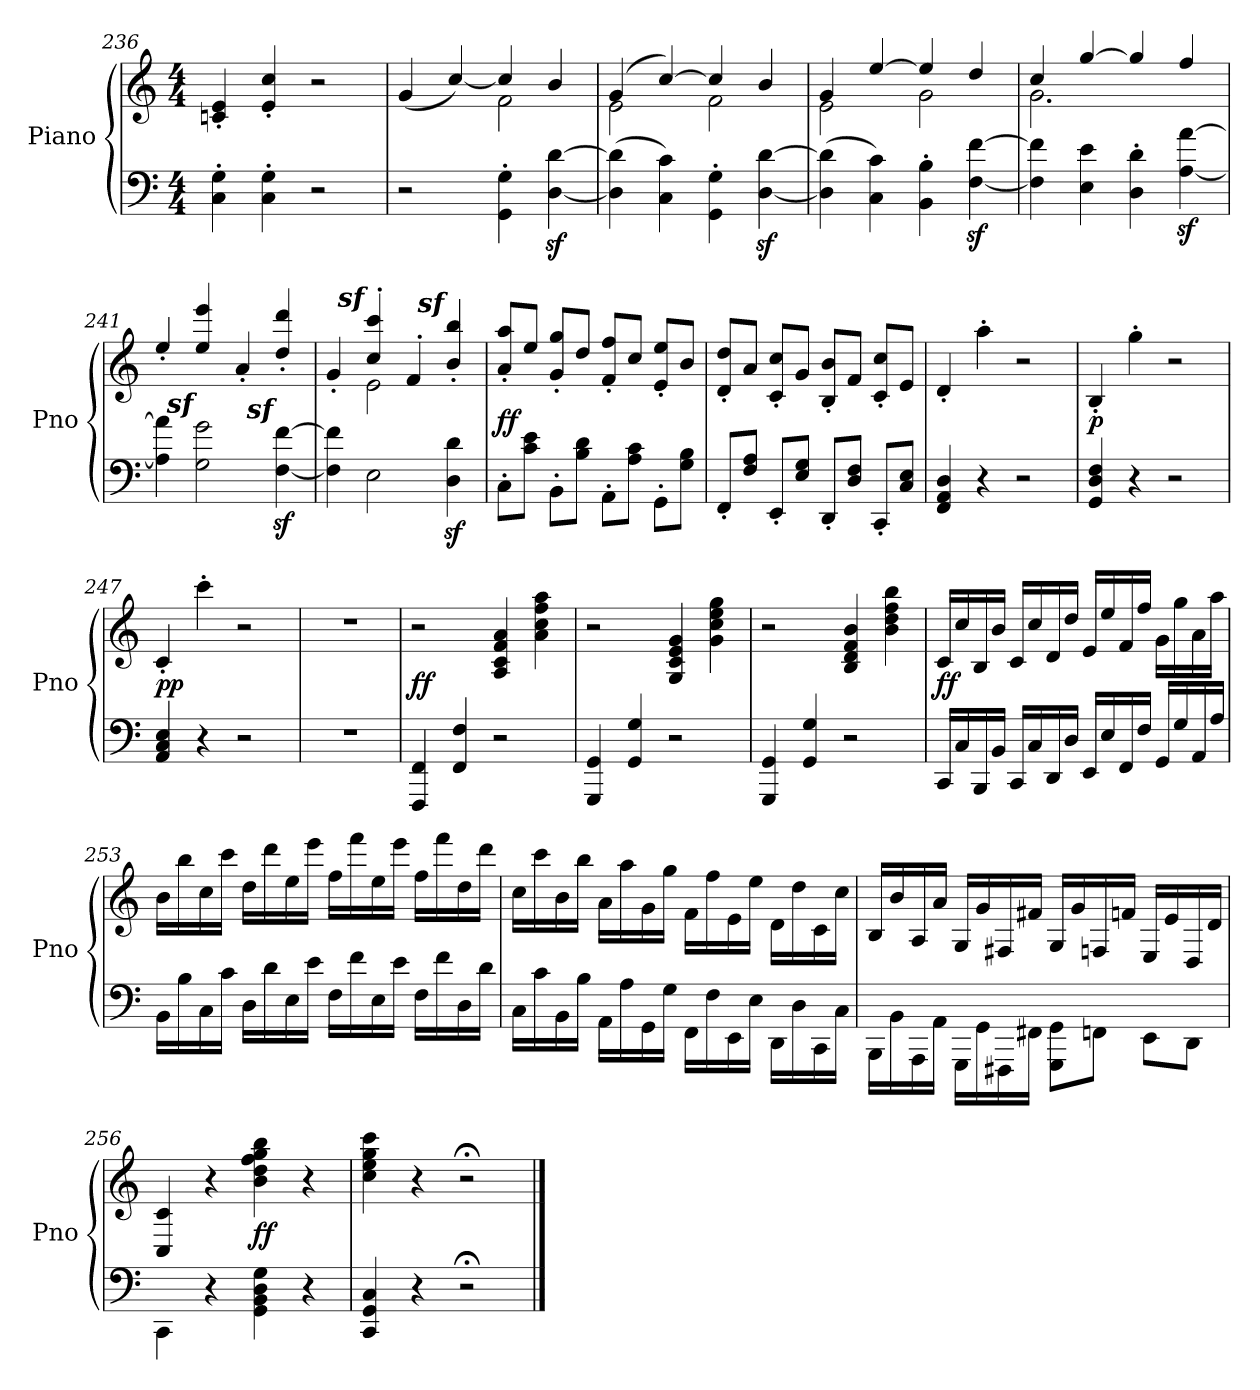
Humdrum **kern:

**kern	**kern	**dynam
*part1	*part1	*part1
*staff2	*staff1	*staff1/2
*I"Piano	*	*
*I'Pno	*	*
*clefF4	*clefG2	*
*k[]	*k[]	*
*C:	*C:	*
*M4/4	*M4/4	*
=236	=236	=236
4C' 4G'	4cn' 4e'	.
4C' 4G'	4e' 4cc'	.
2r	2r	.
=237	=237	=237
*	*^	*
2r	(>4g	2ryy	.
.	[4cc/)	.	.
4GG'\ 4G'\	4cc]	2f	.
[4Dz [4dz	4b	.	.
=238	=238	=238	=238
(4D] 4d]	(4g	2e	.
4C 4c)	[4cc)	.	.
4GG'\ 4G'\	4cc]	2f	.
[4Dz [4dz	4b	.	.
=239	=239	=239	=239
(4D] 4d]	4g	2e	.
4C 4c)	[4ee	.	.
4BB' 4B'	4ee]	2g	.
[4Fz [4fz	4dd	.	.
=240	=240	=240	=240
4F] 4f]	4cc	2.g	.
4E 4e	[4gg	.	.
4D' 4d'	4gg]	.	.
[4Az\ [4az\	4ff/	4ryy	.
*	*v	*v	*
=241	=241	=241
4A]\ 4a]\	4ee'>/	.
!	!LO:DY:rj	!
2G\ 2g\	4eez>/ 4eeez>/	.
.	4a'>	.
!	!LO:DY:rj	!
[4Fz\ [4fz\	4ddz>'>/ 4dddz>'>/	.
=242	=242	=242
*	*^	*
4F]\ 4f]\	4g'>	4ryy	.
!	!LO:DY:rj	!	!
2E	4ccz>' 4cccz>'	2e	.
.	4f'	.	.
!	!LO:DY:rj	!	!
4Dz\ 4dz\	4bz>'>/ 4bbz>'>/	4ryy	.
*	*v	*v	*
=243	=243	=243
8C'L	8a'/ 8aa'/L	ff
8c 8eJ	8ee/J	.
8BB'L	8g'/ 8gg'/L	.
8B 8dJ	8dd/J	.
8AA'L	8f'/ 8ff'/L	.
8A 8cJ	8cc/J	.
8GG'L	8e' 8ee'L	.
8G 8BJ	8bJ	.
=244	=244	=244
8FF'L	8d' 8dd'L	.
8F 8AJ	8aJ	.
8EE'L	8c' 8cc'L	.
8E 8GJ	8gJ	.
8DD'L	8B' 8b'L	.
8D 8FJ	8fJ	.
8CC'L	8c' 8cc'L	.
8C 8EJ	8eJ	.
=245	=245	=245
4FF 4AA 4D	4d'	.
4r	4aa'	.
2r	2r	.
=246	=246	=246
4GG 4D 4F	4B'	p
4r	4gg'	.
2r	2r	.
=247	=247	=247
4AA 4C 4E	4c'	pp
4r	4ccc'	.
2r	2r	.
=248	=248	=248
1r	1r	.
=249	=249	=249
4FFF 4FF	2r	ff
4FF 4F	.	.
2r	4A 4c 4f 4a	.
.	4a 4cc 4ff 4aa	.
=250	=250	=250
4GGG 4GG	2r	.
4GG 4G	.	.
2r	4G 4c 4e 4g	.
.	4g 4cc 4ee 4gg	.
=251	=251	=251
4GGG 4GG	2r	.
4GG 4G	.	.
2r	4B 4d 4f 4b	.
.	4b 4dd 4ff 4bb	.
=252	=252	=252
16CCLL	16cLL	ff
16C	16cc	.
16BBB	16B	.
16BBJJ	16bJJ	.
16CCLL	16cLL	.
16C	16cc	.
16DD	16d	.
16DJJ	16ddJJ	.
16EELL	16e/LL	.
16E	16ee/	.
16FF	16f/	.
16FJJ	16ff/JJ	.
16GG/LL	16gLL	.
16G/	16gg	.
16AA/	16a	.
16A/JJ	16aaJJ	.
=253	=253	=253
16BBLL	16bLL	.
16B	16bb	.
16C	16cc	.
16cJJ	16cccJJ	.
16DLL	16ddLL	.
16d	16ddd	.
16E	16ee	.
16eJJ	16eeeJJ	.
16FLL	16ffLL	.
16f	16fff	.
16E	16ee	.
16eJJ	16eeeJJ	.
16FLL	16ffLL	.
16f	16fff	.
16D	16dd	.
16dJJ	16dddJJ	.
=254	=254	=254
16CLL	16ccLL	.
16c	16ccc	.
16BB	16b	.
16BJJ	16bbJJ	.
16AALL	16aLL	.
16A	16aa	.
16GG	16g	.
16GJJ	16ggJJ	.
16FF\LL	16fLL	.
16F\	16ff	.
16EE\	16e	.
16E\JJ	16eeJJ	.
16DD\LL	16d\LL	.
16D\	16dd\	.
16CC\	16c\	.
16C\JJ	16cc\JJ	.
=255	=255	=255
16BBB\LL	16BLL	.
16BB\	16b	.
16AAA\	16A	.
16AA\JJ	16aJJ	.
16GGG\LL	16G/LL	.
16GG\	16g	.
16FFF#X\	16F#X/	.
16FF#X\JJ	16f#XJJ	.
8GGG\ 8GG\L	16G/LL	.
.	16g	.
8FFn\J	16Fn/	.
.	16fnJJ	.
8EE\L	16E/LL	.
.	16e	.
8DD\J	16D/	.
.	16dJJ	.
=256	=256	=256
4CC\	4C/ 4c/	.
4r	4r	.
4GG\ 4BB\ 4D\ 4G\	4b 4dd 4ff 4gg 4bb	ff
4r	4r	.
=257	=257	=257
4CC 4GG 4C	4cc 4ee 4gg 4ccc	.
4r	4r	.
2r;<	2r;<	.
==	==	==
*-	*-	*-
